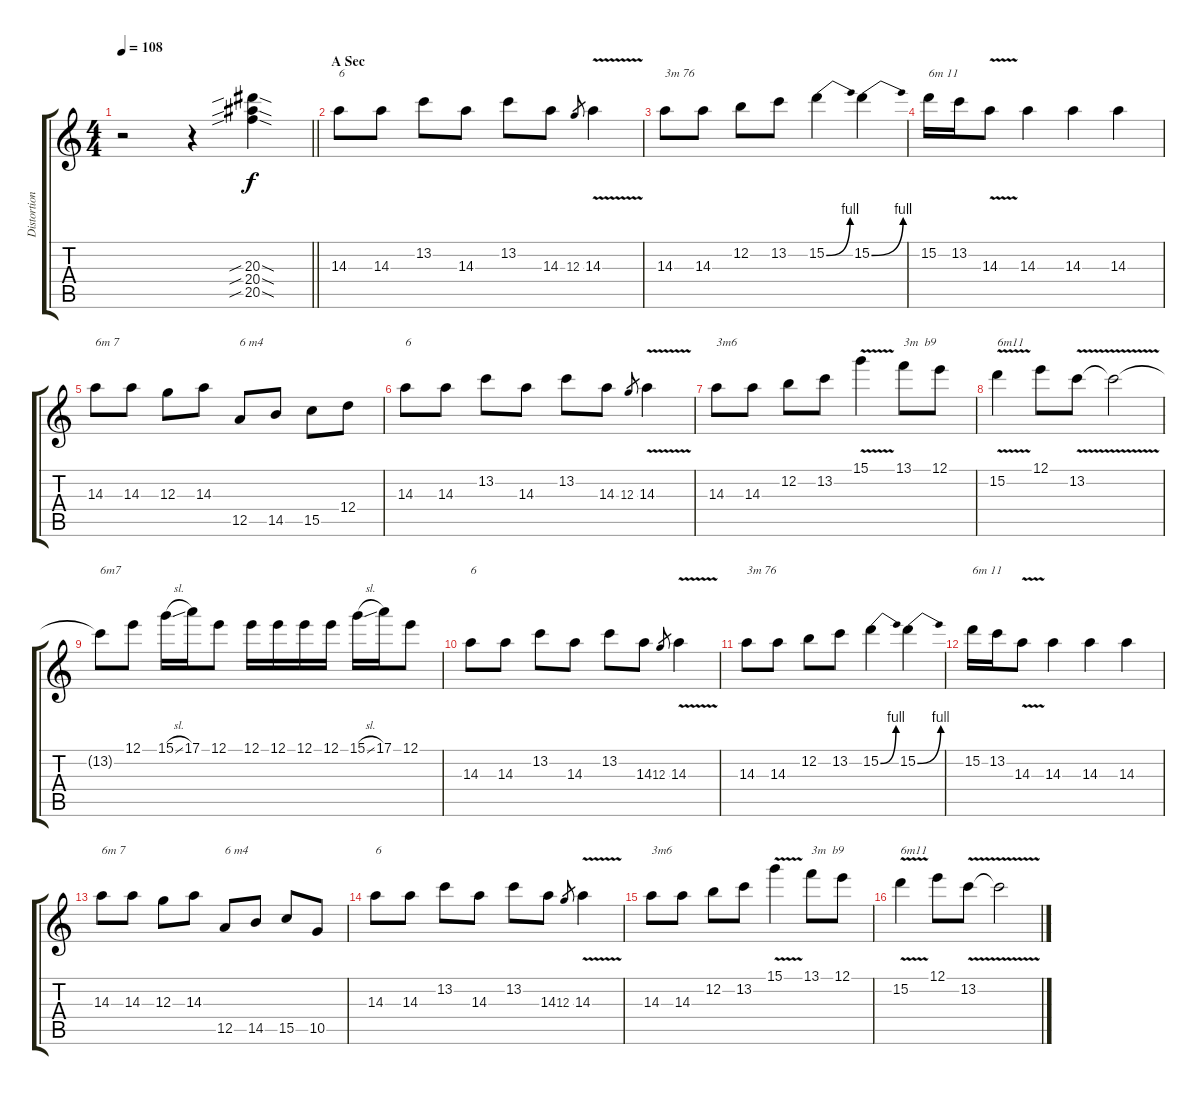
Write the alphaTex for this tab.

\track ("Distortion Guitar 2" "Distortion") {instrument distortionguitar}
\staff {score tabs}
\tuning (E4 B3 G3 D3 A2 E2) {hide}
\ts (4 4)
\tempo 108
\clef g2
\barLineRight lightlight
\ks c
r.2{dy f instrument distortionguitar} r.4 (20.3{sib sod} 20.4{sib sod} 20.5{sib sod}).4 |
\section ("" "A Sec")
14.3.8{txt "6"} 14.3.8 13.2.8 14.3.8 13.2.8 14.3.8 12.3.8{gr} 14.3{v}.4 |
14.3.8{txt "3m 76"} 14.3.8 12.2.8 13.2.8 15.2{be (bend 0 0 60 4)}.4 15.2{be (bend 0 0 60 4)}.4 |
15.2.16{txt "6m 11"} 13.2.16 14.3{v}.8 14.3.4 14.3.4 14.3.4 |
14.3.8{txt "6m 7"} 14.3.8 12.3.8 14.3.8 12.5.8{txt "6 m4"} 14.5.8 15.5.8 12.4.8 |
14.3.8{txt "6"} 14.3.8 13.2.8 14.3.8 13.2.8 14.3.8 12.3.8{gr} 14.3{v}.4 |
14.3.8{txt "3m6"} 14.3.8 12.2.8 13.2.8 15.1{v}.4 13.1.8{txt "3m  b9"} 12.1.8 |
15.2{v}.4{txt "6m11"} 12.1.8 13.2{v}.8 13.2{t}.2 |
13.2{t}.8{txt "6m7"} 12.1.8 15.1{sl}.16 17.1.16 12.1.8 12.1.16 12.1.16 12.1.16 12.1.16 15.1{sl}.16 17.1.16 12.1.8 |
14.3.8{txt "6"} 14.3.8 13.2.8 14.3.8 13.2.8 14.3.8 12.3.8{gr} 14.3{v}.4 |
14.3.8{txt "3m 76"} 14.3.8 12.2.8 13.2.8 15.2{be (bend 0 0 60 4)}.4 15.2{be (bend 0 0 60 4)}.4 |
15.2.16{txt "6m 11"} 13.2.16 14.3{v}.8 14.3.4 14.3.4 14.3.4 |
14.3.8{txt "6m 7"} 14.3.8 12.3.8 14.3.8 12.5.8{txt "6 m4"} 14.5.8 15.5.8 10.5.8 |
14.3.8{txt "6"} 14.3.8 13.2.8 14.3.8 13.2.8 14.3.8 12.3.8{gr} 14.3{v}.4 |
14.3.8{txt "3m6"} 14.3.8 12.2.8 13.2.8 15.1{v}.4 13.1.8{txt "3m  b9"} 12.1.8 |
15.2{v}.4{txt "6m11"} 12.1.8 13.2{v}.8 13.2{t}.2
